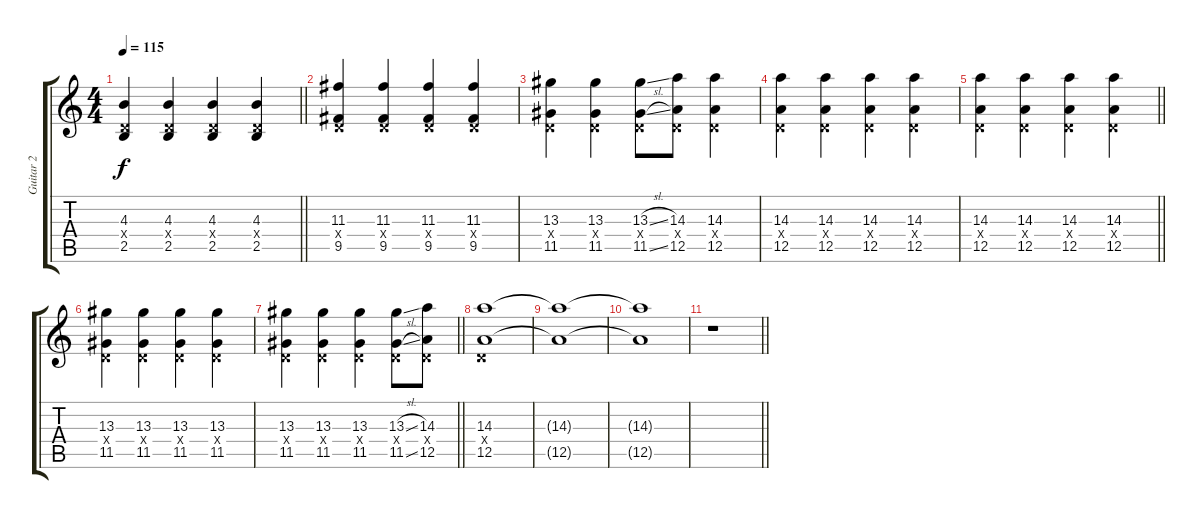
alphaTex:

\track ("Guitar 2 " "Guitar 2 ") {instrument overdrivenguitar}
\staff {score tabs}
\tuning (E4 B3 G3 D3 A2 E2) {hide}
\ts (4 4)
\tempo 115
\clef g2
\barLineRight lightlight
\ks c
(4.3 0.4{x} 2.5).4{dy f} (4.3 0.4{x} 2.5).4 (4.3 0.4{x} 2.5).4 (4.3 0.4{x} 2.5).4 |
(11.3 0.4{x} 9.5).4 (11.3 0.4{x} 9.5).4 (11.3 0.4{x} 9.5).4 (11.3 0.4{x} 9.5).4 |
(13.3 0.4{x} 11.5).4 (13.3 0.4{x} 11.5).4 (13.3{sl} 0.4{x} 11.5{sl}).8 (14.3 0.4{x} 12.5).8 (14.3 0.4{x} 12.5).4 |
(14.3 0.4{x} 12.5).4 (14.3 0.4{x} 12.5).4 (14.3 0.4{x} 12.5).4 (14.3 0.4{x} 12.5).4 |
\barLineRight lightlight
(14.3 0.4{x} 12.5).4 (14.3 0.4{x} 12.5).4 (14.3 0.4{x} 12.5).4 (14.3 0.4{x} 12.5).4 |
(13.3 0.4{x} 11.5).4 (13.3 0.4{x} 11.5).4 (13.3 0.4{x} 11.5).4 (13.3 0.4{x} 11.5).4 |
\barLineRight lightlight
(13.3 0.4{x} 11.5).4 (13.3 0.4{x} 11.5).4 (13.3 0.4{x} 11.5).4 (13.3{sl} 0.4{x} 11.5{sl}).8 (14.3 0.4{x} 12.5).8 |
(14.3 0.4{x} 12.5).1 |
(14.3{t} 12.5{t}).1{volume 0} |
(14.3{t} 12.5{t}).1 |
\barLineRight lightlight
r.1
